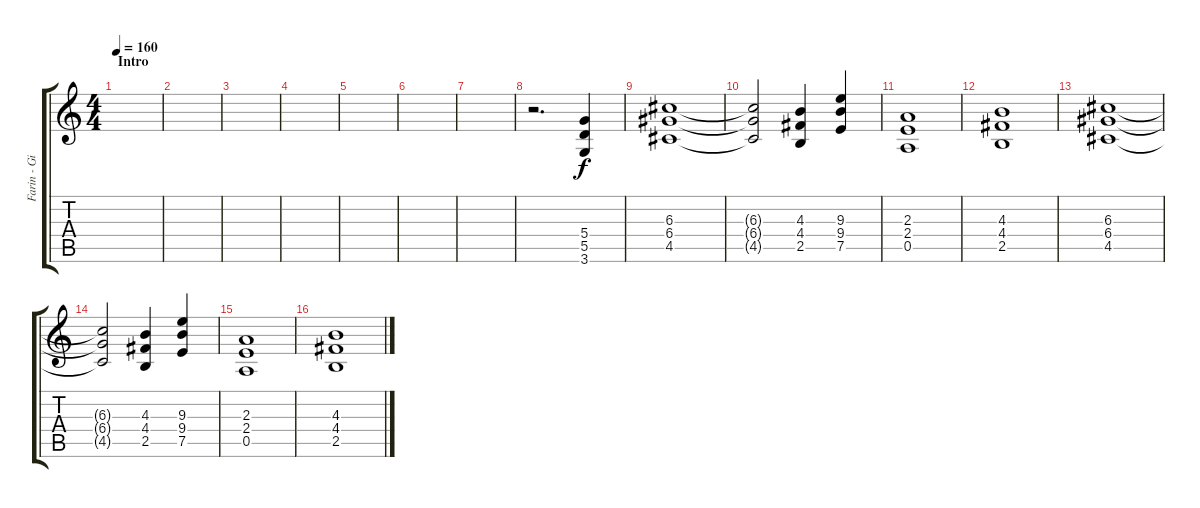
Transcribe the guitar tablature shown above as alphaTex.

\track ("Farin - Gitarre 1" "Farin - Gi") {instrument distortionguitar}
\staff {score tabs}
\tuning (E4 B3 G3 D3 A2 E2) {hide}
\ts (4 4)
\section ("" "Intro")
\tempo 160
\tempo 140
\tempo 160
\clef g2
\ks c
|
|
|
|
|
|
|
r.2{d} (5.4 5.5 3.6).4 |
(6.3 6.4 4.5).1 |
(6.3{t} 6.4{t} 4.5{t}).2 (4.3 4.4 2.5).4 (9.3 9.4 7.5).4 |
(2.3 2.4 0.5).1 |
(4.3 4.4 2.5).1 |
(6.3 6.4 4.5).1 |
(6.3{t} 6.4{t} 4.5{t}).2 (4.3 4.4 2.5).4 (9.3 9.4 7.5).4 |
(2.3 2.4 0.5).1 |
(4.3 4.4 2.5).1
